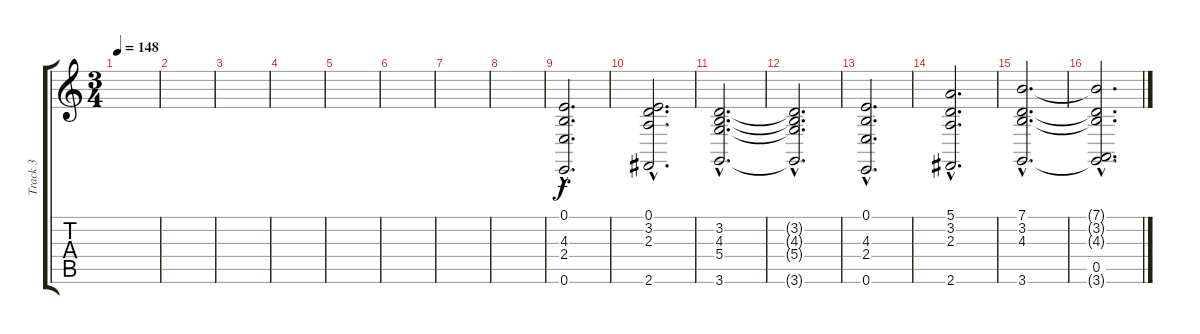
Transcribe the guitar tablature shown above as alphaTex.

\track ("Track 3" "Track 3") {instrument stringensemble1}
\staff {score tabs}
\tuning (E4 B3 G3 D3 A2 E2) {hide}
\ts (3 4)
\tempo 148
\clef g2
\ks c
|
|
|
|
|
|
|
|
(0.1{hac} 4.3{hac} 2.4{hac} 0.6{hac}).2{d} |
(0.1{hac} 3.2{hac} 2.3{hac} 2.6{hac}).2{d} |
(3.2{hac} 4.3{hac} 5.4{hac} 3.6{hac}).2{d} |
(3.2{hac t} 4.3{hac t} 5.4{hac t} 3.6{hac t}).2{d} |
(0.1{hac} 4.3{hac} 2.4{hac} 0.6{hac}).2{d} |
(5.1{hac} 3.2{hac} 2.3{hac} 2.6{hac}).2{d} |
(7.1{hac} 3.2{hac} 4.3{hac} 3.6{hac}).2{d} |
(7.1{hac t} 3.2{hac t} 4.3{hac t} 0.5{hac} 3.6{hac t}).2{d}
